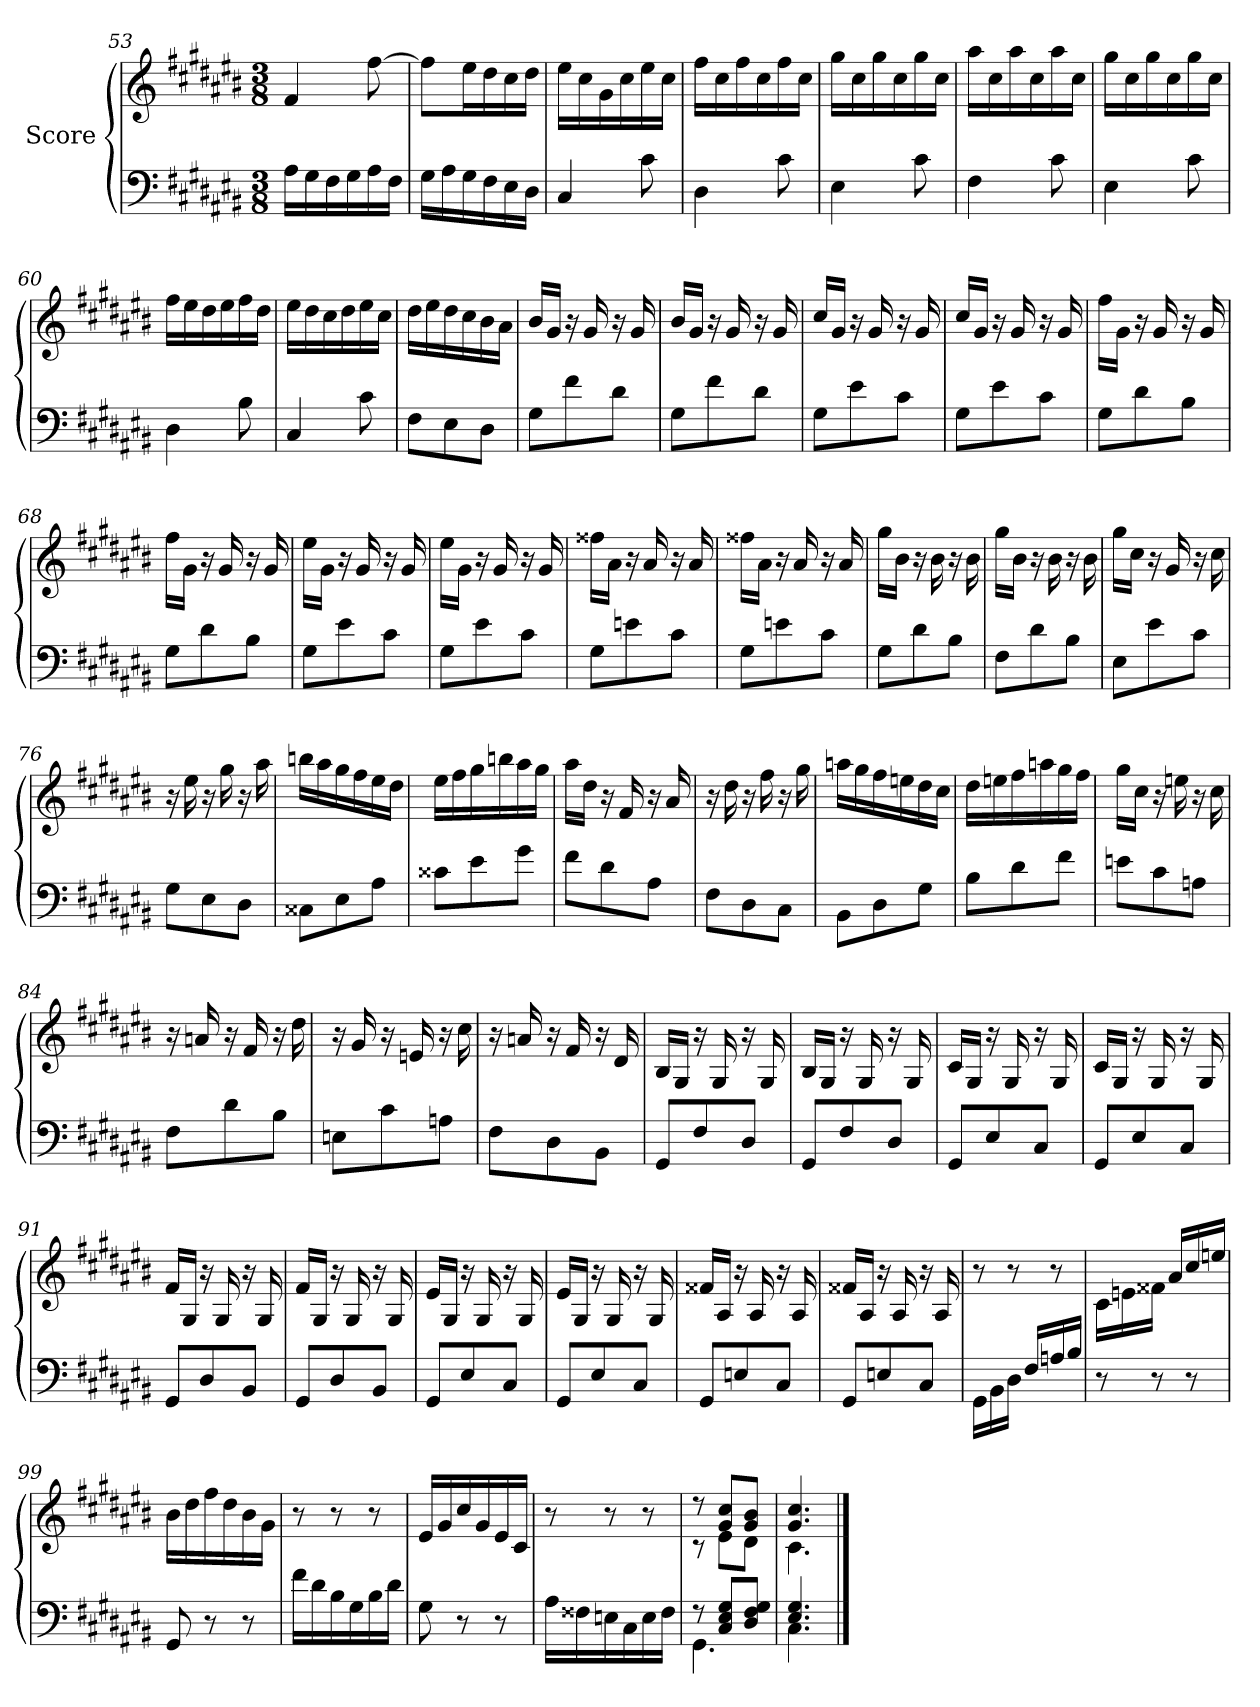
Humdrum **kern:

**kern	**kern
*part1	*part1
*staff2	*staff1
*I"Score	*
*clefF4	*clefG2
*k[f#c#g#d#a#e#b#]	*k[f#c#g#d#a#e#b#]
*M3/8	*M3/8
=53	=53
16A#\LL	4f#/
16G#\	.
16F#\	.
16G#\	.
16A#\	[8ff#\
16F#\JJ	.
=54	=54
16G#\LL	8ff#\L]
16A#\	.
16G#\	16ee#\L
16F#\	16dd#\
16E#\	16cc#\
16D#\JJ	16dd#\JJ
!!LO:LB:g=z
=55	=55
4C#/	16ee#\LL
.	16cc#\
.	16g#\
.	16cc#\
8c#\	16ee#\
.	16cc#\JJ
=56	=56
4D#\	16ff#\LL
.	16cc#\
.	16ff#\
.	16cc#\
8c#\	16ff#\
.	16cc#\JJ
=57	=57
4E#\	16gg#\LL
.	16cc#\
.	16gg#\
.	16cc#\
8c#\	16gg#\
.	16cc#\JJ
=58	=58
4F#\	16aa#\LL
.	16cc#\
.	16aa#\
.	16cc#\
8c#\	16aa#\
.	16cc#\JJ
=59	=59
4E#\	16gg#\LL
.	16cc#\
.	16gg#\
.	16cc#\
8c#\	16gg#\
.	16cc#\JJ
!!LO:LB:g=z
=60	=60
4D#\	16ff#\LL
.	16ee#\
.	16dd#\
.	16ee#\
8B#\	16ff#\
.	16dd#\JJ
=61	=61
4C#/	16ee#\LL
.	16dd#\
.	16cc#\
.	16dd#\
8c#\	16ee#\
.	16cc#\JJ
=62	=62
8F#\L	16dd#\LL
.	16ee#\
8E#\	16dd#\
.	16cc#\
8D#\J	16b#\
.	16a#\JJ
=63	=63
8G#\L	16b#/LL
.	16g#/JJ
8f#\	16r
.	16g#/
8d#\J	16r
.	16g#/
=64	=64
8G#\L	16b#/LL
.	16g#/JJ
8f#\	16r
.	16g#/
8d#\J	16r
.	16g#/
!!LO:PB:g=z
=65	=65
8G#\L	16cc#/LL
.	16g#/JJ
8e#\	16r
.	16g#/
8c#\J	16r
.	16g#/
=66	=66
8G#\L	16cc#/LL
.	16g#/JJ
8e#\	16r
.	16g#/
8c#\J	16r
.	16g#/
=67	=67
8G#\L	16ff#\LL
.	16g#\JJ
8d#\	16r
.	16g#/
8B#\J	16r
.	16g#/
=68	=68
8G#\L	16ff#\LL
.	16g#\JJ
8d#\	16r
.	16g#/
8B#\J	16r
.	16g#/
=69	=69
8G#\L	16ee#\LL
.	16g#\JJ
8e#\	16r
.	16g#/
8c#\J	16r
.	16g#/
!!LO:LB:g=z
=70	=70
8G#\L	16ee#\LL
.	16g#\JJ
8e#\	16r
.	16g#/
8c#\J	16r
.	16g#/
=71	=71
8G#\L	16ff##X\LL
.	16a#\JJ
8en\	16r
.	16a#/
8c#\J	16r
.	16a#/
=72	=72
8G#\L	16ff##X\LL
.	16a#\JJ
8en\	16r
.	16a#/
8c#\J	16r
.	16a#/
=73	=73
8G#\L	16gg#\LL
.	16b#\JJ
8d#\	16r
.	16b#\
8B#\J	16r
.	16b#\
=74	=74
8F#\L	16gg#\LL
.	16b#\JJ
8d#\	16r
.	16b#\
8B#\J	16r
.	16b#\
!!LO:LB:g=z
=75	=75
8E#\L	16gg#\LL
.	16cc#\JJ
8e#\	16r
.	16g#/
8c#\J	16r
.	16cc#\
=76	=76
8G#\L	16r
.	16ee#\
8E#\	16r
.	16gg#\
8D#\J	16r
.	16aa#\
=77	=77
8C##X\L	16bbn\LL
.	16aa#\
8E#\	16gg#\
.	16ff#\
8A#\J	16ee#\
.	16dd#\JJ
=78	=78
8c##X\L	16ee#\LL
.	16ff#\
8e#\	16gg#\
.	16bbn\
8g#\J	16aa#\
.	16gg#\JJ
=79	=79
8f#\L	16aa#\LL
.	16dd#\JJ
8d#\	16r
.	16f#/
8A#\J	16r
.	16a#/
!!LO:LB:g=z
=80	=80
8F#\L	16r
.	16dd#\
8D#\	16r
.	16ff#\
8C#\J	16r
.	16gg#\
=81	=81
8BB#\L	16aan\LL
.	16gg#\
8D#\	16ff#\
.	16een\
8G#\J	16dd#\
.	16cc#\JJ
=82	=82
8B#\L	16dd#\LL
.	16een\
8d#\	16ff#\
.	16aan\
8f#\J	16gg#\
.	16ff#\JJ
=83	=83
8en\L	16gg#\LL
.	16cc#\JJ
8c#\	16r
.	16een\
8An\J	16r
.	16cc#\
=84	=84
8F#\L	16r
.	16an/
8d#\	16r
.	16f#/
8B#\J	16r
.	16dd#\
!!LO:PB:g=z
=85	=85
8En\L	16r
.	16g#/
8c#\	16r
.	16en/
8An\J	16r
.	16cc#\
=86	=86
8F#\L	16r
.	16an/
8D#\	16r
.	16f#/
8BB#\J	16r
.	16d#/
=87	=87
8GG#/L	16B#/LL
.	16G#/JJ
8F#/	16r
.	16G#/
8D#/J	16r
.	16G#/
=88	=88
8GG#/L	16B#/LL
.	16G#/JJ
8F#/	16r
.	16G#/
8D#/J	16r
.	16G#/
=89	=89
8GG#/L	16c#/LL
.	16G#/JJ
8E#/	16r
.	16G#/
8C#/J	16r
.	16G#/
!!LO:LB:g=z
=90	=90
8GG#/L	16c#/LL
.	16G#/JJ
8E#/	16r
.	16G#/
8C#/J	16r
.	16G#/
=91	=91
8GG#/L	16f#/LL
.	16G#/JJ
8D#/	16r
.	16G#/
8BB#/J	16r
.	16G#/
=92	=92
8GG#/L	16f#/LL
.	16G#/JJ
8D#/	16r
.	16G#/
8BB#/J	16r
.	16G#/
=93	=93
8GG#/L	16e#/LL
.	16G#/JJ
8E#/	16r
.	16G#/
8C#/J	16r
.	16G#/
=94	=94
8GG#/L	16e#/LL
.	16G#/JJ
8E#/	16r
.	16G#/
8C#/J	16r
.	16G#/
!!LO:LB:g=z
=95	=95
8GG#/L	16f##X/LL
.	16A#/JJ
8En/	16r
.	16A#/
8C#/J	16r
.	16A#/
=96	=96
8GG#/L	16f##X/LL
.	16A#/JJ
8En/	16r
.	16A#/
8C#/J	16r
.	16A#/
=97	=97
16GG#\LL	8r
16BB#\	.
16D#\JJ	8r
16F#/LL	.
16An/	8r
16B#/JJ	.
=98	=98
8r	16c#\LL
.	16en\
8r	16f##X\JJ
.	16a#/LL
8r	16cc#/
.	16een/JJ
=99	=99
8GG#/	16b#\LL
.	16dd#\
8r	16ff#\
.	16dd#\
8r	16b#\
.	16g#\JJ
!!LO:LB:g=z
=100	=100
16f#\LL	8r
16d#\	.
16B#\	8r
16G#\	.
16B#\	8r
16d#\JJ	.
=101	=101
8G#\	16e#/LL
.	16g#/
8r	16cc#/
.	16g#/
8r	16e#/
.	16c#/JJ
=102	=102
16A#\LL	8r
16F##X\	.
16En\	8r
16C#\	.
16E\	8r
16F##\JJ	.
=103	=103
*^	*^
8r	4.GG#\	8r	8r
8C#/ 8E#/ 8G#/L	.	8g#/ 8cc#/L	8e#\L
8D#/ 8F#/ 8G#/J	.	8g#/ 8b#/J	8d#\J
=104	=104	=104	=104
4.E#/ 4.G#/	4.C#\	4.g#/ 4.cc#/	4.c#\
*v	*v	*	*
*	*v	*v
==	==
*-	*-
